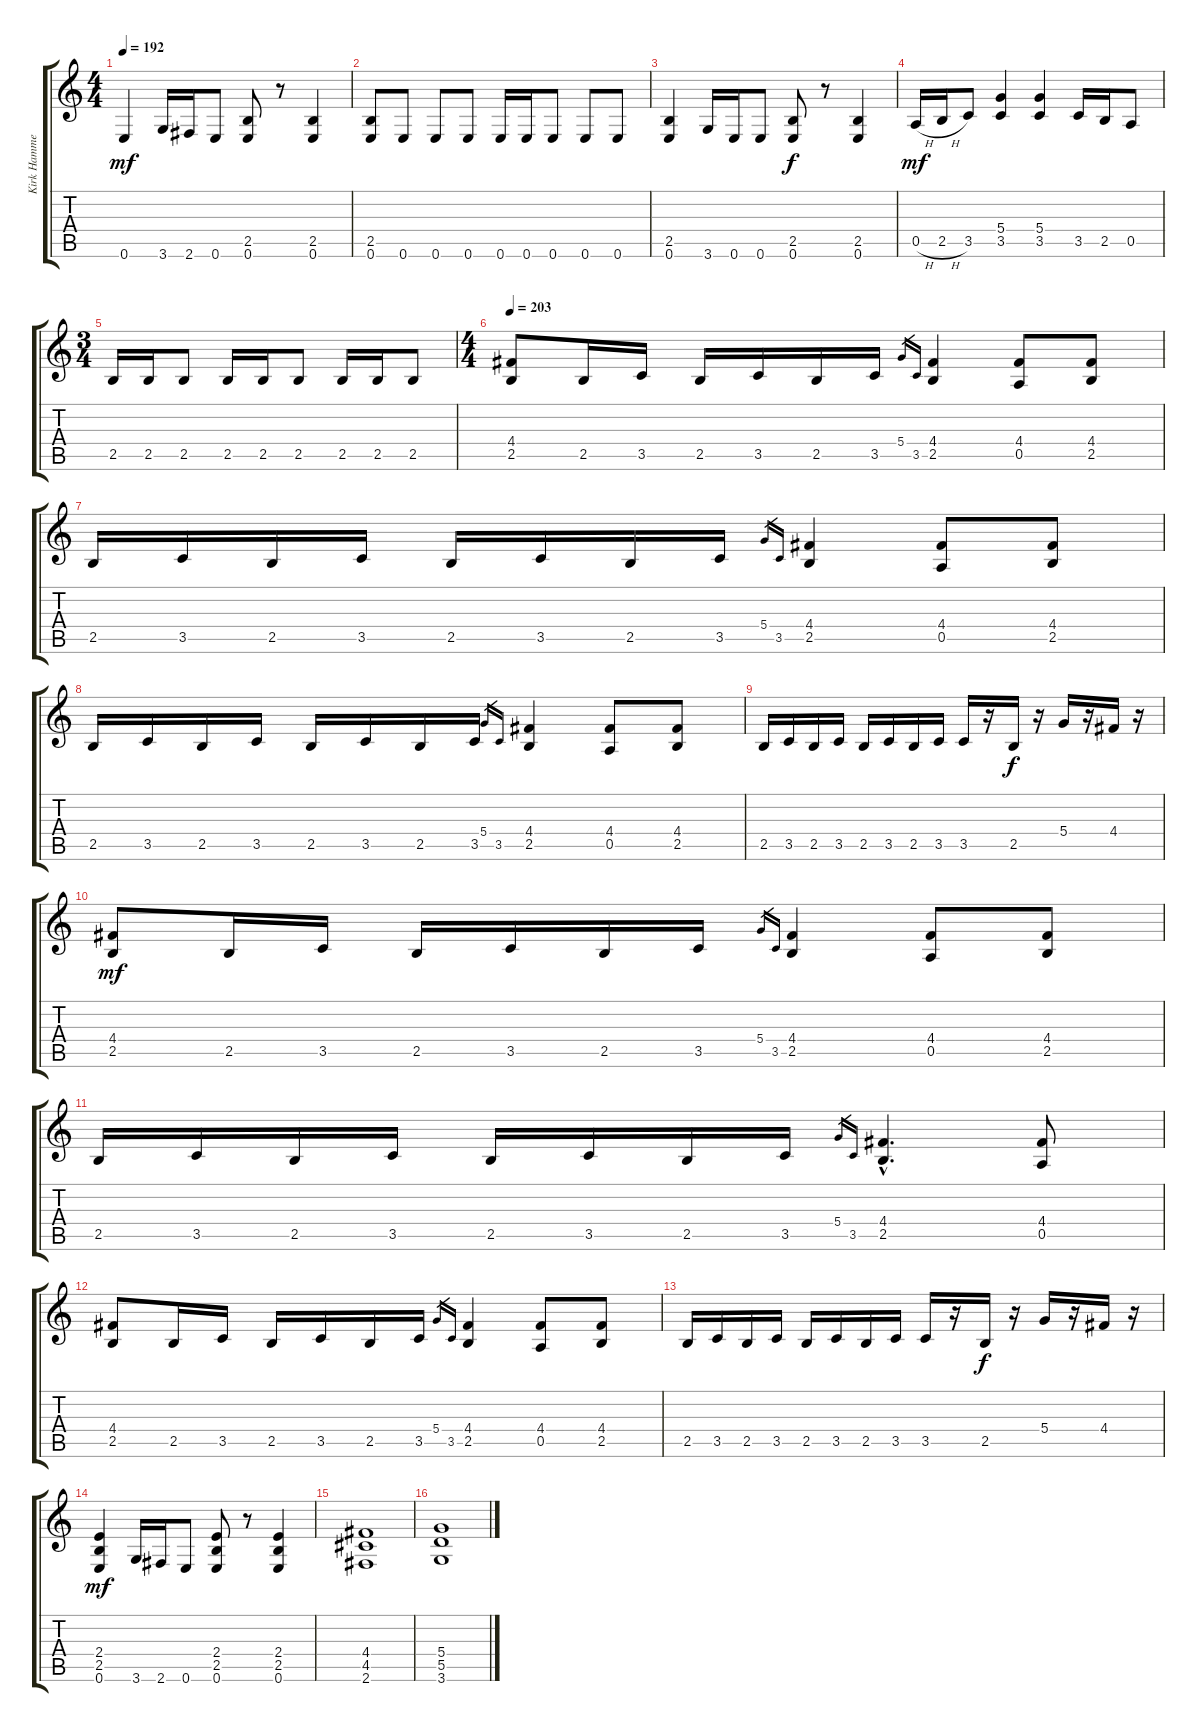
\track ("Kirk Hammet" "Kirk Hamme") {instrument distortionguitar}
\staff {score tabs}
\tuning (E4 B3 G3 D3 A2 E2) {hide}
\ts (4 4)
\tempo 192
\clef g2
\ks c
0.6.4{dy mf} 3.6.16 2.6.16 0.6.8 (2.5 0.6).8 r.8 (2.5 0.6).4 |
(2.5 0.6).8 0.6.8 0.6.8 0.6.8 0.6.16 0.6.16 0.6.8 0.6.8 0.6.8 |
(2.5 0.6).4 3.6.16 0.6.16 0.6.8 (2.5 0.6).8{dy f} r.8 (2.5 0.6).4 |
0.5{h}.16{dy mf} 2.5{h}.16 3.5.8 (5.4 3.5).4 (5.4 3.5).4 3.5.16 2.5.16 0.5.8 |
\ts (3 4)
2.5.16 2.5.16 2.5.8 2.5.16 2.5.16 2.5.8 2.5.16 2.5.16 2.5.8 |
\ts (4 4)
\tempo 203
(4.4 2.5).8 2.5.16 3.5.16 2.5.16 3.5.16 2.5.16 3.5.16 5.4.16{gr} 3.5.16{gr} (4.4 2.5).4 (4.4 0.5).8 (4.4 2.5).8 |
2.5.16 3.5.16 2.5.16 3.5.16 2.5.16 3.5.16 2.5.16 3.5.16 5.4.16{gr} 3.5.16{gr} (4.4 2.5).4 (4.4 0.5).8 (4.4 2.5).8 |
2.5.16 3.5.16 2.5.16 3.5.16 2.5.16 3.5.16 2.5.16 3.5.16 5.4.16{gr} 3.5.16{gr} (4.4 2.5).4 (4.4 0.5).8 (4.4 2.5).8 |
2.5.16 3.5.16 2.5.16 3.5.16 2.5.16 3.5.16 2.5.16 3.5.16 3.5.16 r.16 2.5.16{dy f} r.16 5.4.16 r.16 4.4.16 r.16 |
(4.4 2.5).8{dy mf} 2.5.16 3.5.16 2.5.16 3.5.16 2.5.16 3.5.16 5.4.16{gr} 3.5.16{gr} (4.4 2.5).4 (4.4 0.5).8 (4.4 2.5).8 |
2.5.16 3.5.16 2.5.16 3.5.16 2.5.16 3.5.16 2.5.16 3.5.16 5.4.16{gr} 3.5.16{gr} (4.4{hac} 2.5{hac}).4{d} (4.4 0.5).8 |
(4.4 2.5).8 2.5.16 3.5.16 2.5.16 3.5.16 2.5.16 3.5.16 5.4.16{gr} 3.5.16{gr} (4.4 2.5).4 (4.4 0.5).8 (4.4 2.5).8 |
2.5.16 3.5.16 2.5.16 3.5.16 2.5.16 3.5.16 2.5.16 3.5.16 3.5.16 r.16 2.5.16{dy f} r.16 5.4.16 r.16 4.4.16 r.16 |
(2.4 2.5 0.6).4{dy mf} 3.6.16 2.6.16 0.6.8 (2.4 2.5 0.6).8 r.8 (2.4 2.5 0.6).4 |
(4.4 4.5 2.6).1 |
(5.4 5.5 3.6).1
